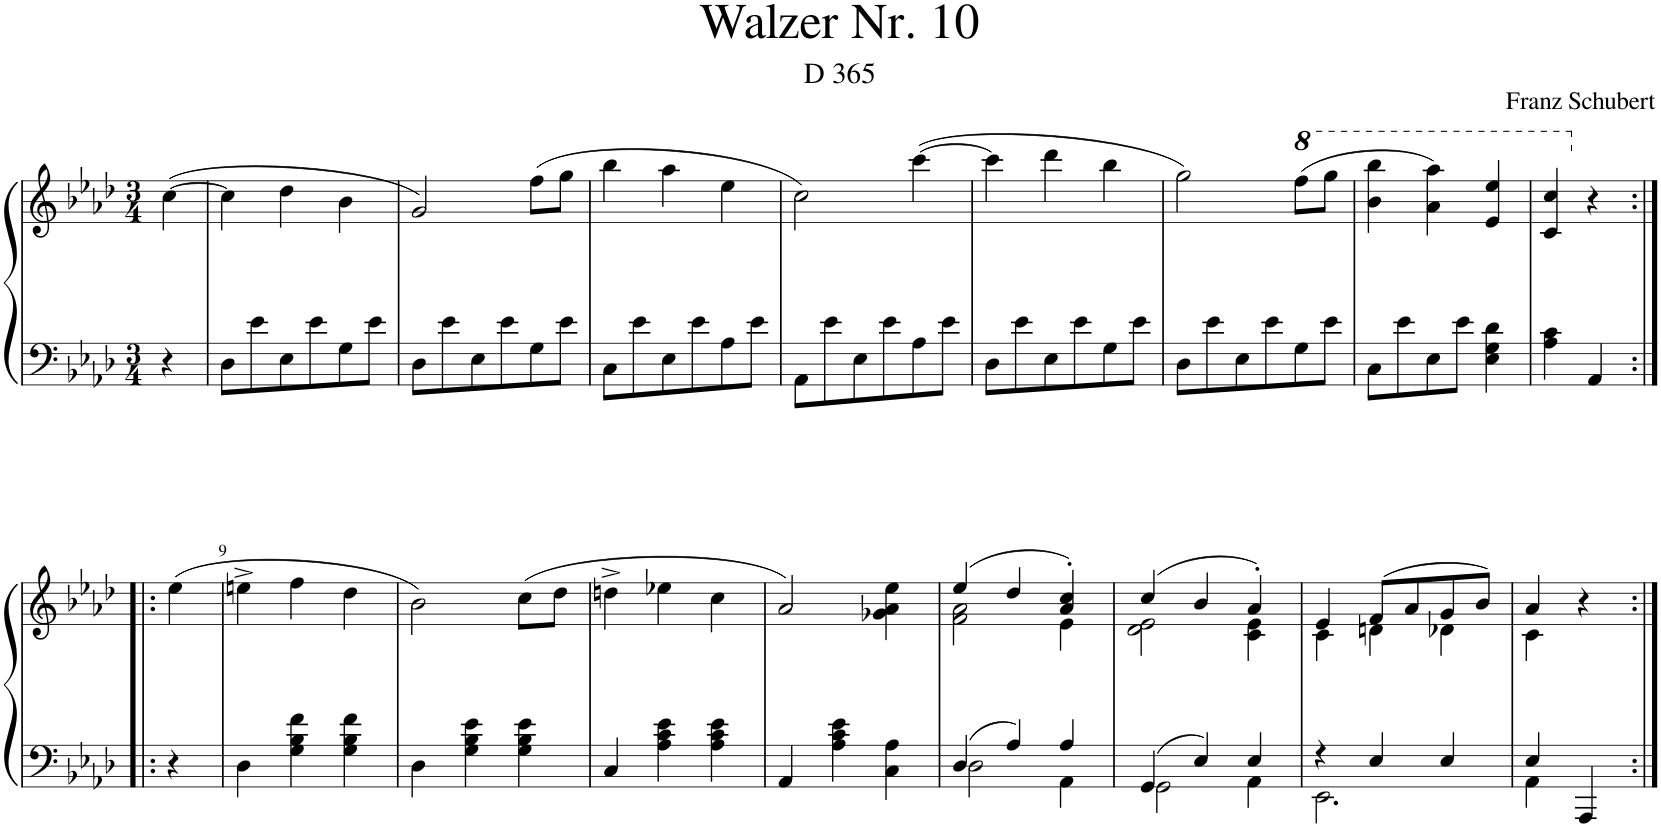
**kern	**kern
*part1	*part1
*staff2	*staff1
*I"Piano	*
*I'Pno.	*
*clefF4	*clefG2
*k[b-e-a-d-]	*k[b-e-a-d-]
*M3/4	*M3/4
=	=
4r	([4cc\
=1	=1
8D-\L	4cc\]
8e-\	.
8E-\	4dd-\
8e-\	.
8G\	4b-\
8e-\J	.
=2	=2
8D-\L	2g/)
8e-\	.
8E-\	.
8e-\	.
8G\	(8ff\L
8e-\J	8gg\J
=3	=3
8C\L	4bb-\
8e-\	.
8E-\	4aa-\
8e-\	.
8A-\	4ee-\
8e-\J	.
=4	=4
8AA-\L	2cc\)
8e-\	.
8E-\	.
8e-\	.
8A-\	([4ccc\
8e-\J	.
=5	=5
8D-\L	4ccc\]
8e-\	.
8E-\	4ddd-\
8e-\	.
8G\	4bb-\
8e-\J	.
=6	=6
8D-\L	2gg\)
8e-\	.
8E-\	.
8e-\	.
*	*8va
8G\	(8fff\L
8e-\J	8ggg\J
=7	=7
8C\L	4bb-\ 4bbb-\
8e-\	.
8E-\	4aa-\ 4aaa-\)
8e-\J	.
4E-\ 4G\ 4d-\	4ee-/ 4eee-/
=8	=8
4A-\ 4c\	4cc/ 4ccc/
*	*X8va
4AA-/	4r
!!LO:LB:g=z
=8X1:|!|:	=8X1:|!|:
4r	(4ee-\
=9	=9
4D-\	4een^\
4G\ 4B-\ 4f\	4ff\
4G\ 4B-\ 4f\	4dd-\
=10	=10
4D-\	2b-\)
4G\ 4B-\ 4e-\	.
4G\ 4B-\ 4e-\	(8cc\L
.	8dd-\J
=11	=11
4C/	4ddn^\
4A-\ 4c\ 4e-\	4ee-X\
4A-\ 4c\ 4e-\	4cc\
=12	=12
4AA-/	2a-/)
4A-\ 4c\ 4e-\	.
4C\ 4A-\	4g-X\ 4a-\ 4ee-\
=13	=13
*^	*^
4D-/	2D-\	(4ee-/	2f\ 2a-\
4A-/	.	4dd-/	.
4A-/	4AA-\	4a-/' 4cc/')	4e-\
=14	=14	=14	=14
4GG/	2GG\	(4cc/	2d-\ 2e-\
4E-/	.	4b-/	.
4E-/	4AA-\	4a-'/)	4c\ 4e-\
=15	=15	=15	=15
4r	2.EE-\	4e-/	4c\
4E-/	.	(8f/L	4dn\
.	.	8a-/	.
4E-/	.	8g/	4d-X\
.	.	8b-/J)	.
=16	=16	=16	=16
4E-/	4AA-\	4a-/	4c\
4AAA-/	4ryy	4r	4ryy
*v	*v	*	*
*	*v	*v
=:|!	=:|!
*-	*-
